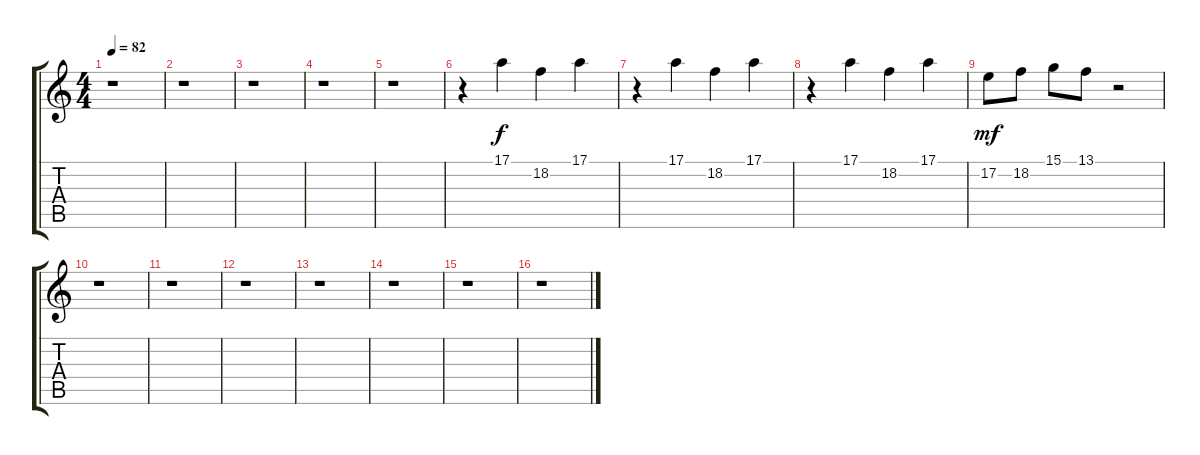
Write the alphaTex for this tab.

\track "" {instrument glockenspiel}
\staff {score tabs}
\tuning (E4 B3 G3 D3 A2 E2) {hide}
\ts (4 4)
\tempo 82
\clef g2
\ks c
r.1{dy f instrument glockenspiel} |
r.1 |
r.1 |
r.1 |
r.1 |
r.4 17.1.4 18.2.4 17.1.4 |
r.4 17.1.4 18.2.4 17.1.4 |
r.4 17.1.4 18.2.4 17.1.4 |
17.2.8{dy mf} 18.2.8 15.1.8 13.1.8 r.2 |
r.1 |
r.1 |
r.1 |
r.1 |
r.1 |
r.1 |
r.1
